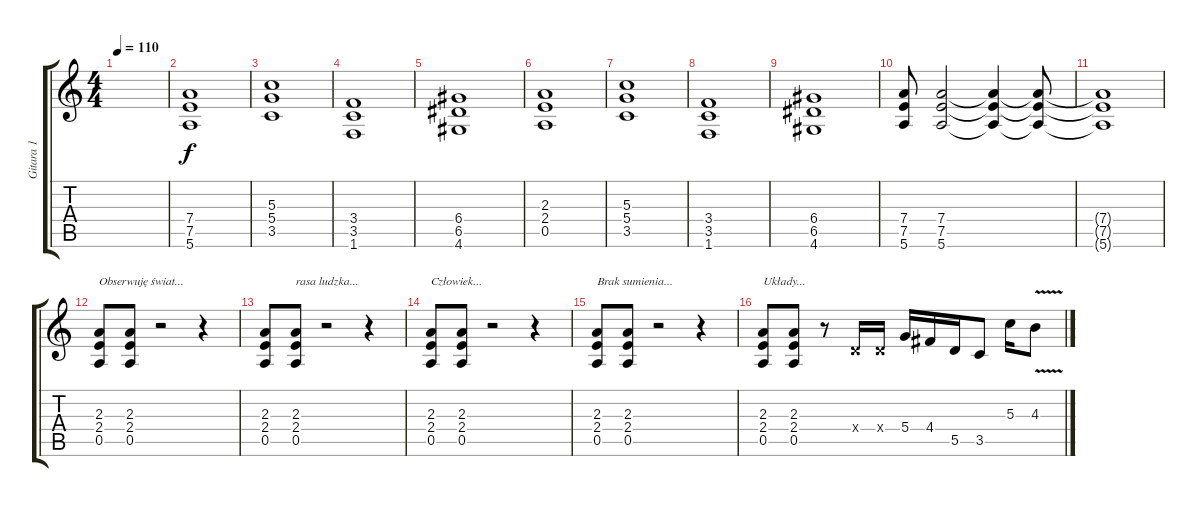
\track ("Gitara 1" "Gitara 1") {instrument distortionguitar}
\staff {score tabs}
\tuning (E4 B3 G3 D3 A2 E2) {hide}
\ts (4 4)
\tempo 110
\clef g2
\ks c
|
(7.4 7.5 5.6).1 |
(5.3 5.4 3.5).1 |
(3.4 3.5 1.6).1 |
(6.4 6.5 4.6).1 |
(2.3 2.4 0.5).1 |
(5.3 5.4 3.5).1 |
(3.4 3.5 1.6).1 |
(6.4 6.5 4.6).1 |
(7.4 7.5 5.6).8 (7.4 7.5 5.6).2 (7.4{t} 7.5{t} 5.6{t}).4 (7.4{t} 7.5{t} 5.6{t}).8 |
(7.4{t} 7.5{t} 5.6{t}).1 |
(2.3 2.4 0.5).8{txt "Obserwuję świat..."} (2.3 2.4 0.5).8 r.2 r.4 |
(2.3 2.4 0.5).8 (2.3 2.4 0.5).8{txt "rasa ludzka..."} r.2 r.4 |
(2.3 2.4 0.5).8{txt "Człowiek..."} (2.3 2.4 0.5).8 r.2 r.4 |
(2.3 2.4 0.5).8{txt "Brak sumienia..."} (2.3 2.4 0.5).8 r.2 r.4 |
(2.3 2.4 0.5).8{txt "Układy..."} (2.3 2.4 0.5).8 r.8 0.4{x}.16 0.4{x}.16 5.4.16 4.4.16 5.5.16 3.5.8 5.3.16 4.3{v}.8
